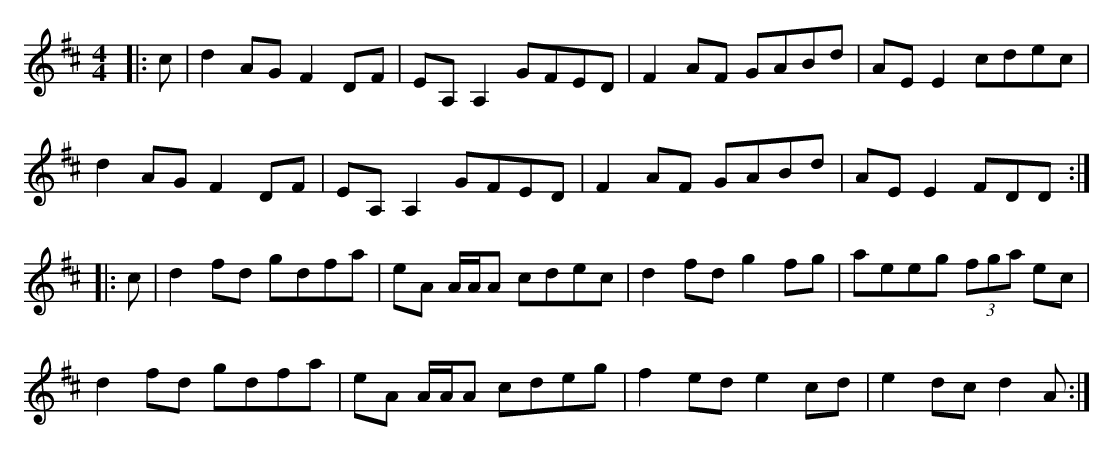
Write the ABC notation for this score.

X:1
M:4/4
K:D
|:c|d2 AG F2 DF|EA,A,2 GFED|F2 AF GABd|AEE2 cdec|
d2 AG F2 DF|EA,A,2 GFED|F2 AF GABd|AEE2 FDD:|
|:c|d2 fd gdfa|eA A/A/A cdec|d2 fd g2 fg|aeeg (3fga ec|
d2 fd gdfa|eA A/A/A cdeg|f2 ed e2 cd|e2 dc d2 A:|
